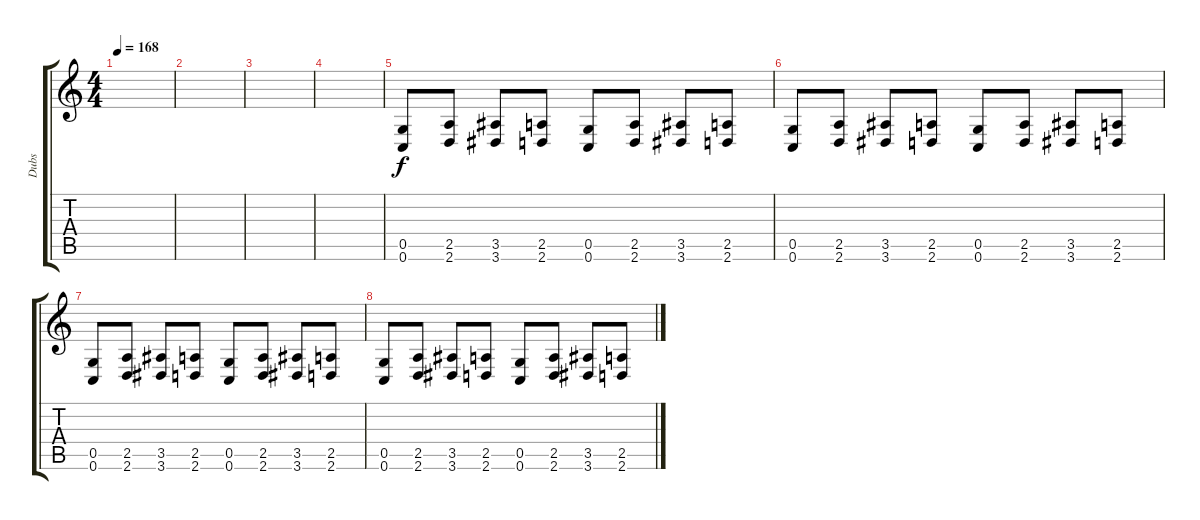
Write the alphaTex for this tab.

\track ("Dubs" "Dubs") {instrument distortionguitar}
\staff {score tabs}
\tuning (D4 A3 F3 C3 G2 C2) {hide}
\ts (4 4)
\tempo 168
\clef g2
\ks c
|
|
|
|
(0.5 0.6).8 (2.5 2.6).8 (3.5 3.6).8 (2.5 2.6).8 (0.5 0.6).8 (2.5 2.6).8 (3.5 3.6).8 (2.5 2.6).8 |
(0.5 0.6).8 (2.5 2.6).8 (3.5 3.6).8 (2.5 2.6).8 (0.5 0.6).8 (2.5 2.6).8 (3.5 3.6).8 (2.5 2.6).8 |
(0.5 0.6).8 (2.5 2.6).8 (3.5 3.6).8 (2.5 2.6).8 (0.5 0.6).8 (2.5 2.6).8 (3.5 3.6).8 (2.5 2.6).8 |
(0.5 0.6).8 (2.5 2.6).8 (3.5 3.6).8 (2.5 2.6).8 (0.5 0.6).8 (2.5 2.6).8 (3.5 3.6).8 (2.5 2.6).8
